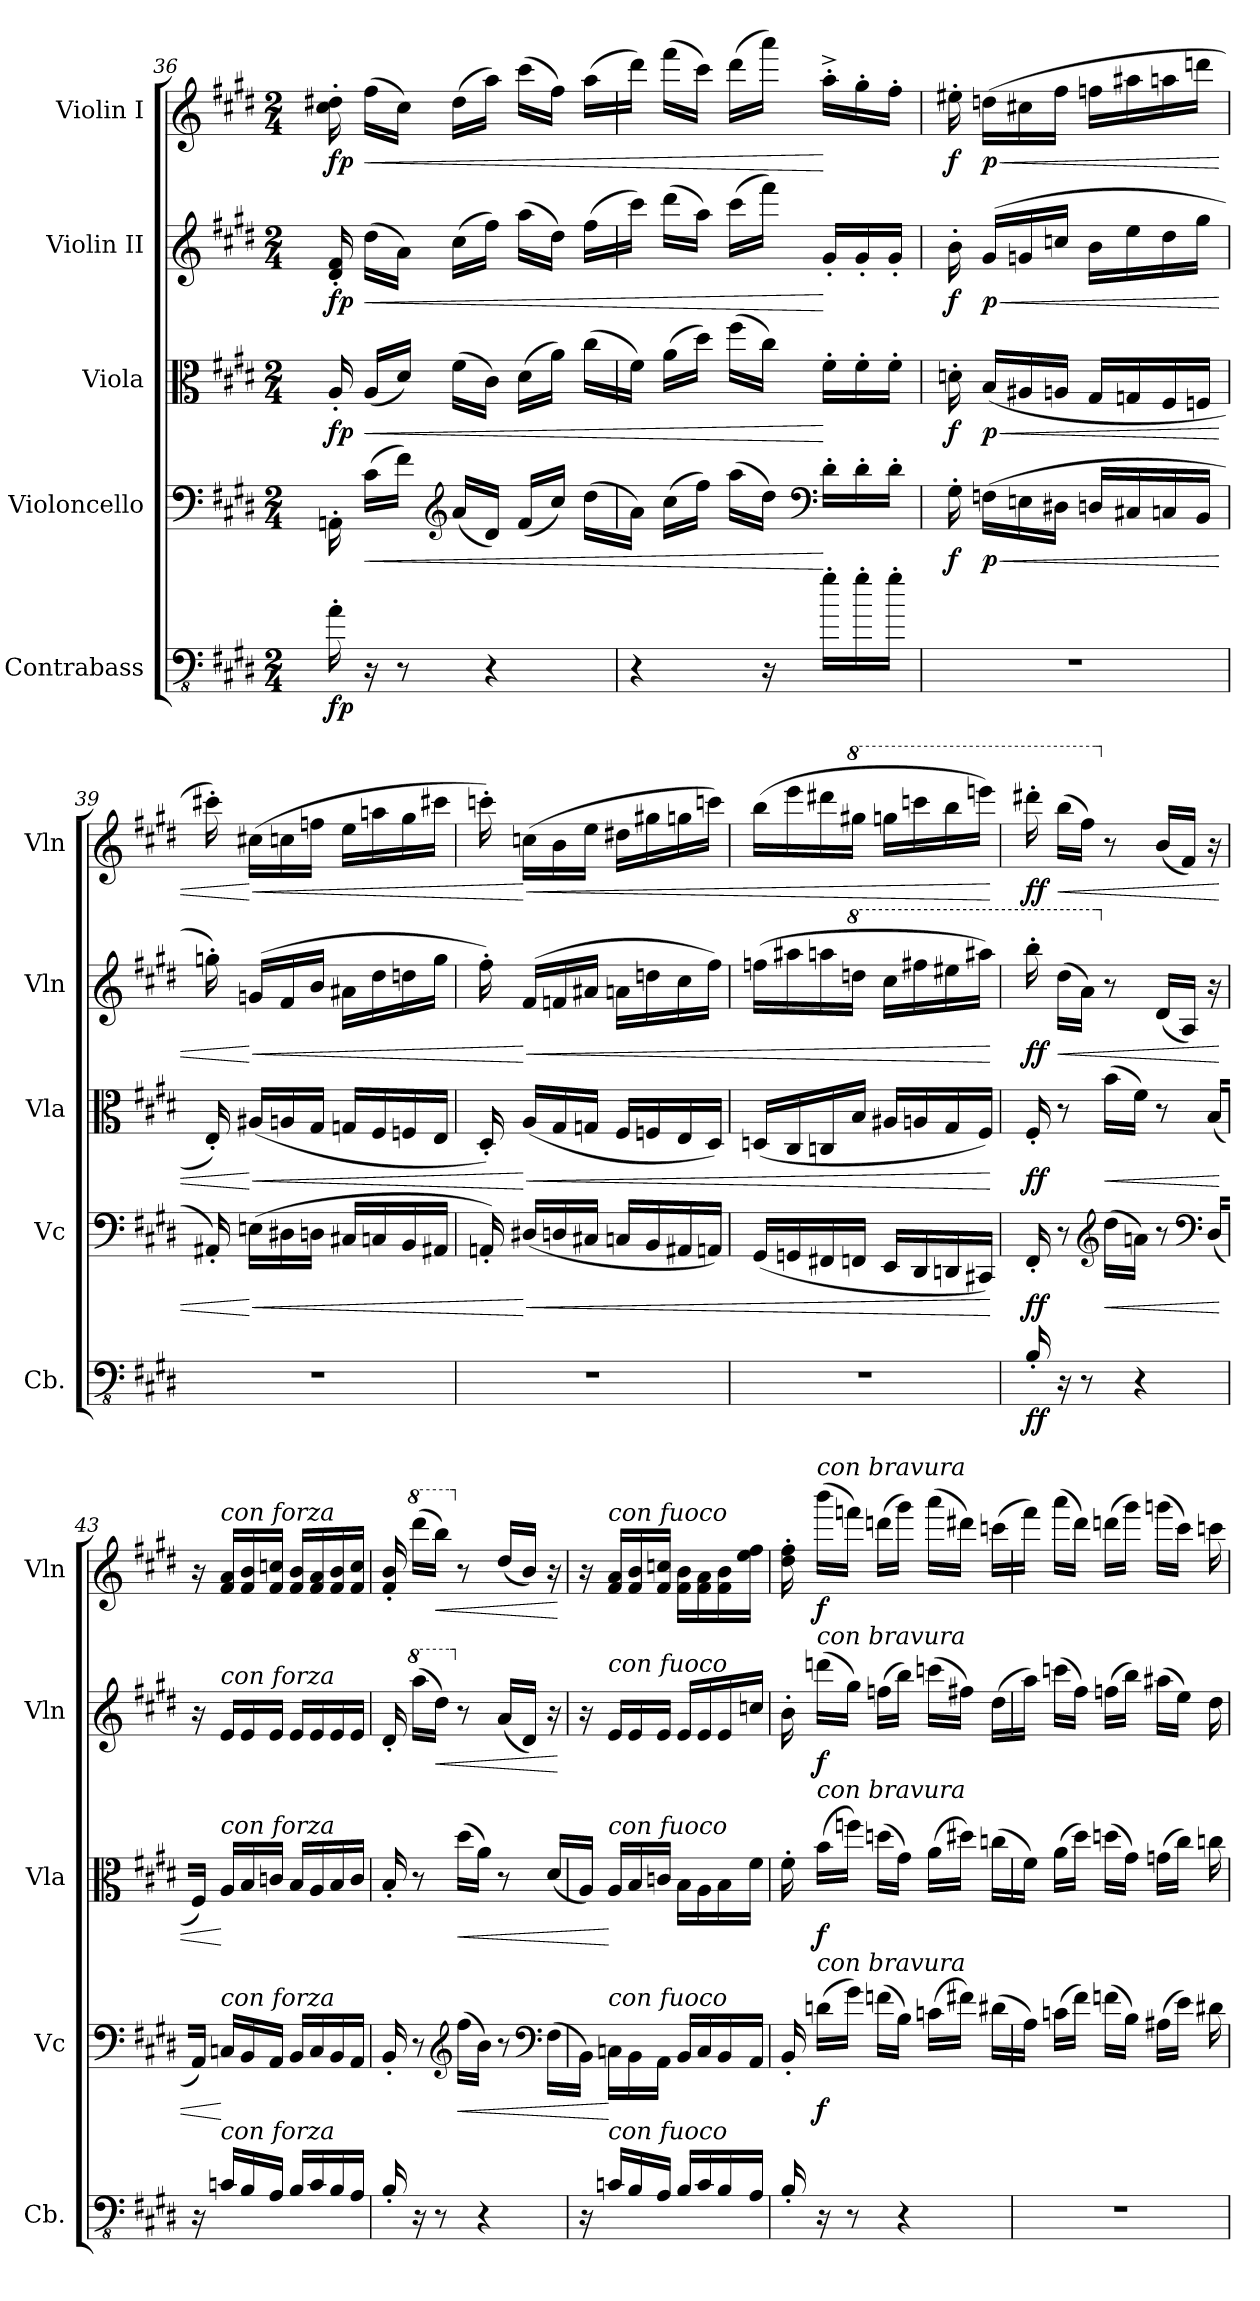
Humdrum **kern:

**kern	**dynam	**kern	**dynam	**kern	**dynam	**kern	**dynam	**kern	**dynam
*part5	*part5	*part4	*part4	*part3	*part3	*part2	*part2	*part1	*part1
*staff5	*staff5	*staff4	*staff4	*staff3	*staff3	*staff2	*staff2	*staff1	*staff1
*I"Contrabass	*	*I"Violoncello	*	*I"Viola	*	*I"Violin II	*	*I"Violin I	*
*I'Cb.	*	*I'Vc	*	*I'Vla	*	*I'Vln	*	*I'Vln	*
*clefFv4	*	*clefF4	*	*clefC3	*	*clefG2	*	*clefG2	*
*ITrd7c12	*	*	*	*	*	*	*	*	*
*k[f#c#g#d#]	*	*k[f#c#g#d#]	*	*k[f#c#g#d#]	*	*k[f#c#g#d#]	*	*k[f#c#g#d#]	*
*M2/4	*	*M2/4	*	*M2/4	*	*M2/4	*	*M2/4	*
=36	=36	=36	=36	=36	=36	=36	=36	=36	=36
!	!LO:DY:b	!	!	!	!LO:DY:b	!	!LO:DY:b	!	!LO:DY:b
16AA'\	fp	16AAn'\	.	16A'/	fp	16d#/' 16f#/'	fp	16cc#\' 16dd#X\'	fp
!	!	!	!LO:HP:b	!	!LO:HP:b	!	!LO:HP:b	!	!LO:HP:b
16r	.	(16c#\LL	<	(16A/LL	<	(16dd#\LL	<	(16ff#\LL	<
8r	.	16f#\JJ)	.	16d#/JJ)	.	16a\JJ)	.	16cc#\JJ)	.
*	*	*clefG2	*	*	*	*	*	*	*
.	.	(16a/LL	.	(16f#\LL	.	(16cc#\LL	.	(>16dd#\LL	.
4r	.	16d#/JJ)	.	16c#\JJ)	.	16ff#\JJ)	.	16aa\JJ)	.
.	.	(16f#/LL	.	(16d#\LL	.	(16aa\LL	.	(16ccc#\LL	.
.	.	16cc#/JJ)	.	16a\JJ)	.	16dd#\JJ)	.	16ff#\JJ)	.
.	.	(16dd#\LL	.	(16cc#\LL	.	(16ff#\LL	.	(16aa\LL	.
!!LO:PB:g=z
=37	=37	=37	=37	=37	=37	=37	=37	=37	=37
4r	.	16a\JJ)	.	16f#\JJ)	.	16ccc#\JJ)	.	16ddd#\JJ)	.
.	.	(16cc#\LL	.	(16a\LL	.	(16ddd#\LL	.	(16fff#\LL	.
.	.	16ff#\JJ)	.	16dd#\JJ)	.	16aa\JJ)	.	16ccc#\JJ)	.
.	.	(>16aa\LL	.	(16ff#\LL	.	(16ccc#\LL	.	(>16ddd#\LL	.
16r	.	16dd#\JJ)	.	16cc#\JJ)	.	16fff#\JJ)	.	16aaa\JJ)	.
*	*	*clefF4	*	*	*	*	*	*	*
16G#'\LL	.	16d#'\LL	[	16f#'\LL	[	16g#'/LL	[	16aa'^\LL	[
16G#'\	.	16d#'\	.	16f#'\	.	16g#'/	.	16gg#'\	.
16G#'\JJ	.	16d#'\JJ	.	16f#'\JJ	.	16g#'/JJ	.	16ff#'\JJ	.
=38	=38	=38	=38	=38	=38	=38	=38	=38	=38
!	!	!	!LO:DY:b	!	!LO:DY:b	!	!LO:DY:b	!	!LO:DY:b
2r	.	16G#'\	f	16dn'\	f	16b'\	f	16ee#X'\	f
!	!	!	!LO:HP:b	!	!LO:HP:b	!	!LO:HP:b	!	!LO:HP:b
!	!	!	!LO:DY:n=1:b	!	!LO:DY:n=1:b	!	!LO:DY:n=1:b	!	!LO:DY:n=1:b
.	.	(16Fn\LL	< p	(>16B/LL	< p	(16g#/LL	< p	(16ddn\LL	< p
.	.	16En\	.	16A#X/	.	16gn/	.	16cc#X\	.
.	.	16D#X\JJ	.	16An/JJ	.	16ccn/JJ	.	16ff#\JJ	.
.	.	16Dn/LL	.	16G#/LL	.	16b\LL	.	16ffn\LL	.
.	.	16C#X/	.	16Gn/	.	16ee\	.	16aa#X\	.
.	.	16Cn/	.	16F#/	.	16dd#\	.	16aan\	.
.	.	16BB/JJ	.	16Fn/JJ	.	16gg#\JJ	.	16dddn\JJ	.
=39	=39	=39	=39	=39	=39	=39	=39	=39	=39
2r	.	16AA#X'/)	.	16E'/)	.	16ggn'\)	.	16ccc#X'\)	.
!	!	!	!LO:HP:n=1:b	!	!LO:HP:n=1:b	!	!LO:HP:n=1:b	!	!LO:HP:n=1:b
.	.	(>16En\LL	[ <	(>16A#X/LL	[ <	(16gn/LL	[ <	(16cc#X\LL	[ <
.	.	16D#X\	.	16An/	.	16f#/	.	16ccn\	.
.	.	16Dn\JJ	.	16G#/JJ	.	16b/JJ	.	16ffn\JJ	.
.	.	16C#X/LL	.	16Gn/LL	.	16a#X\LL	.	16ee\LL	.
.	.	16Cn/	.	16F#/	.	16dd#\	.	16aan\	.
.	.	16BB/	.	16Fn/	.	16ddn\	.	16gg#\	.
.	.	16AA#X/JJ	.	16E/JJ	.	16gg\JJ	.	16ccc#X\JJ	.
!!LO:LB:g=z
=40	=40	=40	=40	=40	=40	=40	=40	=40	=40
2r	.	16AAn'/)	.	16D#'/)	.	16ff#'\)	.	16cccn'\)	.
!	!	!	!LO:HP:n=1:b	!	!LO:HP:n=1:b	!	!LO:HP:n=1:b	!	!LO:HP:n=1:b
.	.	(16D#X/LL	[ <	(16A/LL	[ <	(16f#/LL	[ <	(16ccn\LL	[ <
.	.	16Dn/	.	16G#/	.	16fn/	.	16b\	.
.	.	16C#X/JJ	.	16Gn/JJ	.	16a#X/JJ	.	16ee\JJ	.
.	.	16Cn/LL	.	16F#/LL	.	16an\LL	.	16dd#X\LL	.
.	.	16BB/	.	16Fn/	.	16ddn\	.	16gg#X\	.
.	.	16AA#X/	.	16E/	.	16cc#\	.	16ggn\	.
.	.	16AAn/JJ)	.	16D#/JJ)	.	16ff#\JJ)	.	16cccn\JJ)	.
=41	=41	=41	=41	=41	=41	=41	=41	=41	=41
2r	.	(16GG#/LL	.	(16Dn/LL	.	(16ffn\LL	.	(16bb\LL	.
.	.	16GGn/	.	16C#/	.	16aa#X\	.	16eee\	.
.	.	16FF#X/	.	16Cn/	.	16aan\	.	16ddd#X\	.
*	*	*	*	*	*	*8va	*	*	*
*	*	*	*	*	*	*	*	*8va	*
.	.	16FFn/JJ	.	16B/JJ	.	16dddn\JJ	.	16ggg#X\JJ	.
.	.	16EE/LL	.	16A#X/LL	.	16ccc#\LL	.	16gggn\LL	.
.	.	16DD#/	.	16An/	.	16fff#X\	.	16ccccn\	.
.	.	16DDn/	.	16G#/	.	16eee#X\	.	16bbb\	.
.	.	16CC#X/JJ)	.	16F#/JJ)	.	16aaa#X\JJ)	.	16eeeen\JJ)	.
.	.	.	[	.	[	.	[	.	[
=42	=42	=42	=42	=42	=42	=42	=42	=42	=42
!	!LO:DY:b	!	!LO:DY:b	!	!LO:DY:b	!	!LO:DY:b	!	!LO:DY:b
16BBB'/	ff	16FF#'/	ff	16F#'/	ff	16bbb'\	ff	16dddd#X'\	ff
!	!	!	!	!	!	!	!LO:HP:b	!	!LO:HP:b
16r	.	8r	.	8r	.	(16ddd#\LL	<	(16bbb\LL	<
8r	.	.	.	.	.	16aa\JJ)	.	16fff#\JJ)	.
*	*	*clefG2	*	*	*	*	*	*	*
!	!	!	!LO:HP:b	!	!LO:HP:b	!	!	!	!
*	*	*	*	*	*	*X8va	*	*	*
*	*	*	*	*	*	*	*	*X8va	*
.	.	(16dd#\LL	<	(16b\LL	<	8r	.	8r	.
4r	.	16an\JJ)	.	16f#\JJ)	.	.	.	.	.
.	.	8r	.	8r	.	(16d#/LL	.	(16b/LL	.
.	.	.	.	.	.	16A/JJ)	.	16f#/JJ)	.
*	*	*clefF4	*	*	*	*	*	*	*
.	.	(16D#/LL	.	(16B/LL	.	16r	.	16r	.
.	.	.	.	.	.	.	[	.	[
=43	=43	=43	=43	=43	=43	=43	=43	=43	=43
16r	.	16AA/JJ)	.	16F#/JJ)	.	16r	.	16r	.
!	!	!	!	!	!	!	!	!LO:TX:a:i:t=con forza	!
!	!	!	!	!	!	!LO:TX:a:i:t=con forza	!	!	!
!	!	!	!	!LO:TX:a:i:t=con forza	!	!	!	!	!
!	!	!LO:TX:a:i:t=con forza	!	!	!	!	!	!	!
!LO:TX:a:i:t=con forza	!	!	!	!	!	!	!	!	!
16CCn/LL	.	16Cn/LL	[	16A/LL	[	16e/LL	.	16f#/ 16a/LL	.
16BBB/	.	16BB/	.	16B/	.	16e/	.	16f#/ 16b/	.
16AAA/JJ	.	16AA/JJ	.	16cn/JJ	.	16e/JJ	.	16f#/ 16ccn/JJ	.
16BBB/LL	.	16BB/LL	.	16B/LL	.	16e/LL	.	16f#/ 16b/LL	.
16CC/	.	16C/	.	16A/	.	16e/	.	16f#/ 16a/	.
16BBB/	.	16BB/	.	16B/	.	16e/	.	16f#/ 16b/	.
16AAA/JJ	.	16AA/JJ	.	16c/JJ	.	16e/JJ	.	16f#/ 16cc/JJ	.
!!LO:PB:g=z
=44	=44	=44	=44	=44	=44	=44	=44	=44	=44
16BBB'/	.	16BB'/	.	16B'/	.	16d#'/	.	16f#/' 16b/'	.
*	*	*	*	*	*	*8va	*	*	*
*	*	*	*	*	*	*	*	*8va	*
16r	.	8r	.	8r	.	(16aaa\LL	.	(16dddd#\LL	.
!	!	!	!	!	!	!	!LO:HP:b	!	!LO:HP:b
8r	.	.	.	.	.	16ddd#\JJ)	<	16bbb\JJ)	<
*	*	*clefG2	*	*	*	*	*	*	*
!	!	!	!LO:HP:b	!	!LO:HP:b	!	!	!	!
*	*	*	*	*	*	*X8va	*	*	*
*	*	*	*	*	*	*	*	*X8va	*
.	.	(16ff#\LL	<	(16dd#\LL	<	8r	.	8r	.
4r	.	16b\JJ)	.	16a\JJ)	.	.	.	.	.
.	.	8r	.	8r	.	(16a/LL	.	(16dd#/LL	.
.	.	.	.	.	.	16d#/JJ)	.	16b/JJ)	.
*	*	*clefF4	*	*	*	*	*	*	*
.	.	(16F#\LL	.	(16d#/LL	.	16r	.	16r	.
.	.	.	.	.	.	.	[	.	[
=45	=45	=45	=45	=45	=45	=45	=45	=45	=45
16r	.	16BB\JJ)	.	16A/JJ)	.	16r	.	16r	.
!	!	!	!	!	!	!	!	!LO:TX:a:i:t=con fuoco	!
!	!	!	!	!	!	!LO:TX:a:i:t=con fuoco	!	!	!
!	!	!	!	!LO:TX:a:i:t=con fuoco	!	!	!	!	!
!	!	!LO:TX:a:i:t=con fuoco	!	!	!	!	!	!	!
!LO:TX:a:i:t=con fuoco	!	!	!	!	!	!	!	!	!
16CCn/LL	.	16Cn\LL	[	16A/LL	[	16e/LL	.	16f#/ 16a/LL	.
16BBB/	.	16BB\	.	16B/	.	16e/	.	16f#/ 16b/	.
16AAA/JJ	.	16AA\JJ	.	16cn/JJ	.	16e/JJ	.	16f#/ 16ccn/JJ	.
16BBB/LL	.	16BB/LL	.	16B\LL	.	16e/LL	.	16f#\ 16b\LL	.
16CC/	.	16C/	.	16A\	.	16e/	.	16f#\ 16a\	.
16BBB/	.	16BB/	.	16B\	.	16e/	.	16f#\ 16b\	.
16AAA/JJ	.	16AA/JJ	.	16f#\JJ	.	16ccn/JJ	.	16ee\ 16ff#\JJ	.
=46	=46	=46	=46	=46	=46	=46	=46	=46	=46
16BBB'/	.	16BB'/	.	16f#'\	.	16b'\	.	16dd#\' 16ff#\'	.
!	!	!	!	!	!	!	!	!LO:TX:a:i:t=con bravura	!
!	!	!	!	!	!	!LO:TX:a:i:t=con bravura	!	!	!
!	!	!	!	!LO:TX:a:i:t=con bravura	!	!	!	!	!
!	!	!LO:TX:a:i:t=con bravura	!	!	!	!	!	!	!
!	!	!	!LO:DY:b	!	!LO:DY:b	!	!LO:DY:b	!	!LO:DY:b
16r	.	(16dn\LL	f	(16b\LL	f	(16dddn\LL	f	(16bbb\LL	f
8r	.	16g#\JJ)	.	16ffn\JJ)	.	16gg#\JJ)	.	16fffn\JJ)	.
.	.	(16fn\LL	.	(16ddn\LL	.	(16ffn\LL	.	(16dddn\LL	.
4r	.	16B\JJ)	.	16g#\JJ)	.	16bb\JJ)	.	16ggg#\JJ)	.
.	.	(16cn\LL	.	(16a\LL	.	(16cccn\LL	.	(16aaa\LL	.
.	.	16f#X\JJ)	.	16dd#X\JJ)	.	16ff#X\JJ)	.	16ddd#X\JJ)	.
.	.	(16d#X\LL	.	(16ccn\LL	.	(16dd#\LL	.	(16cccn\LL	.
=47	=47	=47	=47	=47	=47	=47	=47	=47	=47
2r	.	16A\JJ)	.	16f#\JJ)	.	16aa\JJ)	.	16fff#\JJ)	.
.	.	(16cn\LL	.	(16a\LL	.	(16cccn\LL	.	(16aaa\LL	.
.	.	16f#\JJ)	.	16dd#\JJ)	.	16ff#\JJ)	.	16ddd#\JJ)	.
.	.	(16fn\LL	.	(16ddn\LL	.	(16ffn\LL	.	(16dddn\LL	.
.	.	16B\JJ)	.	16g#\JJ)	.	16bb\JJ)	.	16ggg#\JJ)	.
.	.	(16A#X\LL	.	(16gn\LL	.	(16aa#X\LL	.	(16gggn\LL	.
.	.	16e\JJ)	.	16cc#\JJ)	.	16ee\JJ)	.	16ccc#\JJ)	.
.	.	16d#X\LL	.	16ccn\LL	.	16dd#\LL	.	16cccn\LL	.
=	=	=	=	=	=	=	=	=	=
*-	*-	*-	*-	*-	*-	*-	*-	*-	*-
